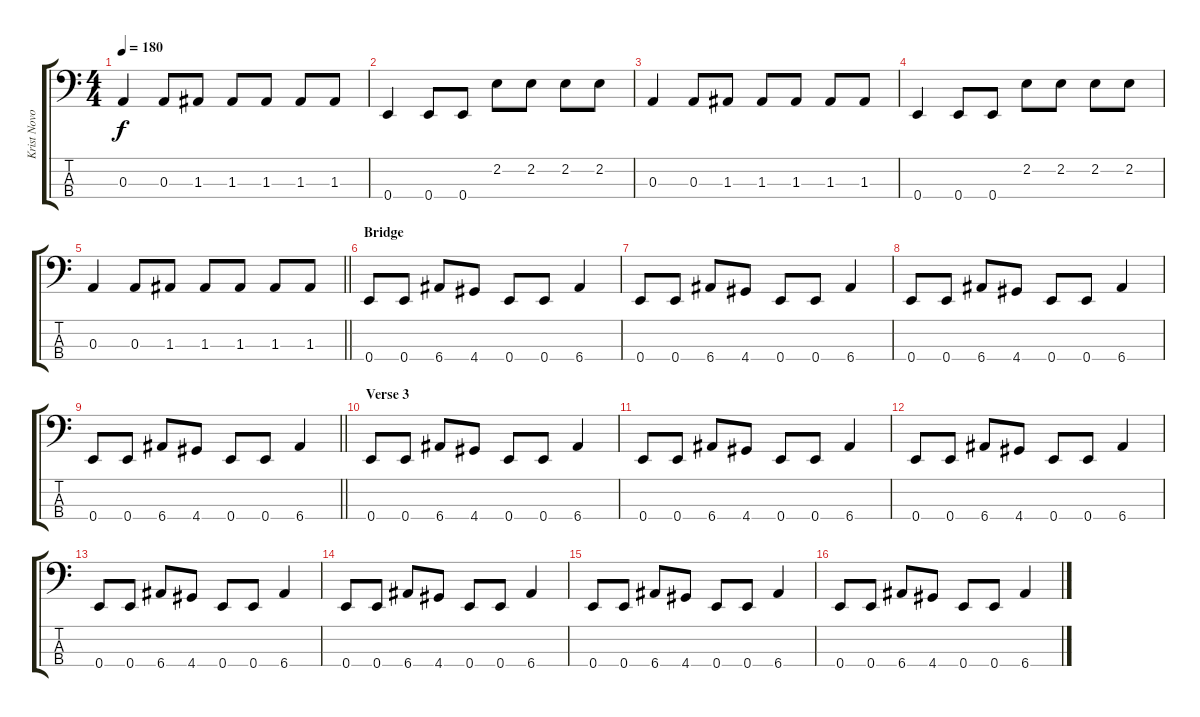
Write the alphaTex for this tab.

\track ("Krist Novoselic" "Krist Novo") {instrument electricbassfinger}
\staff {score tabs}
\tuning (G2 D2 A1 E1) {hide}
\ts (4 4)
\tempo 180
\clef f4
\ks c
0.3.4{dy f} 0.3.8 1.3.8 1.3.8 1.3.8 1.3.8 1.3.8 |
0.4.4 0.4.8 0.4.8 2.2.8 2.2.8 2.2.8 2.2.8 |
0.3.4 0.3.8 1.3.8 1.3.8 1.3.8 1.3.8 1.3.8 |
0.4.4 0.4.8 0.4.8 2.2.8 2.2.8 2.2.8 2.2.8 |
\barLineRight lightlight
0.3.4 0.3.8 1.3.8 1.3.8 1.3.8 1.3.8 1.3.8 |
\section ("" "Bridge")
0.4.8 0.4.8 6.4.8 4.4.8 0.4.8 0.4.8 6.4.4 |
0.4.8 0.4.8 6.4.8 4.4.8 0.4.8 0.4.8 6.4.4 |
0.4.8 0.4.8 6.4.8 4.4.8 0.4.8 0.4.8 6.4.4 |
\barLineRight lightlight
0.4.8 0.4.8 6.4.8 4.4.8 0.4.8 0.4.8 6.4.4 |
\section ("" "Verse 3")
0.4.8 0.4.8 6.4.8 4.4.8 0.4.8 0.4.8 6.4.4 |
0.4.8 0.4.8 6.4.8 4.4.8 0.4.8 0.4.8 6.4.4 |
0.4.8 0.4.8 6.4.8 4.4.8 0.4.8 0.4.8 6.4.4 |
0.4.8 0.4.8 6.4.8 4.4.8 0.4.8 0.4.8 6.4.4 |
0.4.8 0.4.8 6.4.8 4.4.8 0.4.8 0.4.8 6.4.4 |
0.4.8 0.4.8 6.4.8 4.4.8 0.4.8 0.4.8 6.4.4 |
0.4.8 0.4.8 6.4.8 4.4.8 0.4.8 0.4.8 6.4.4
